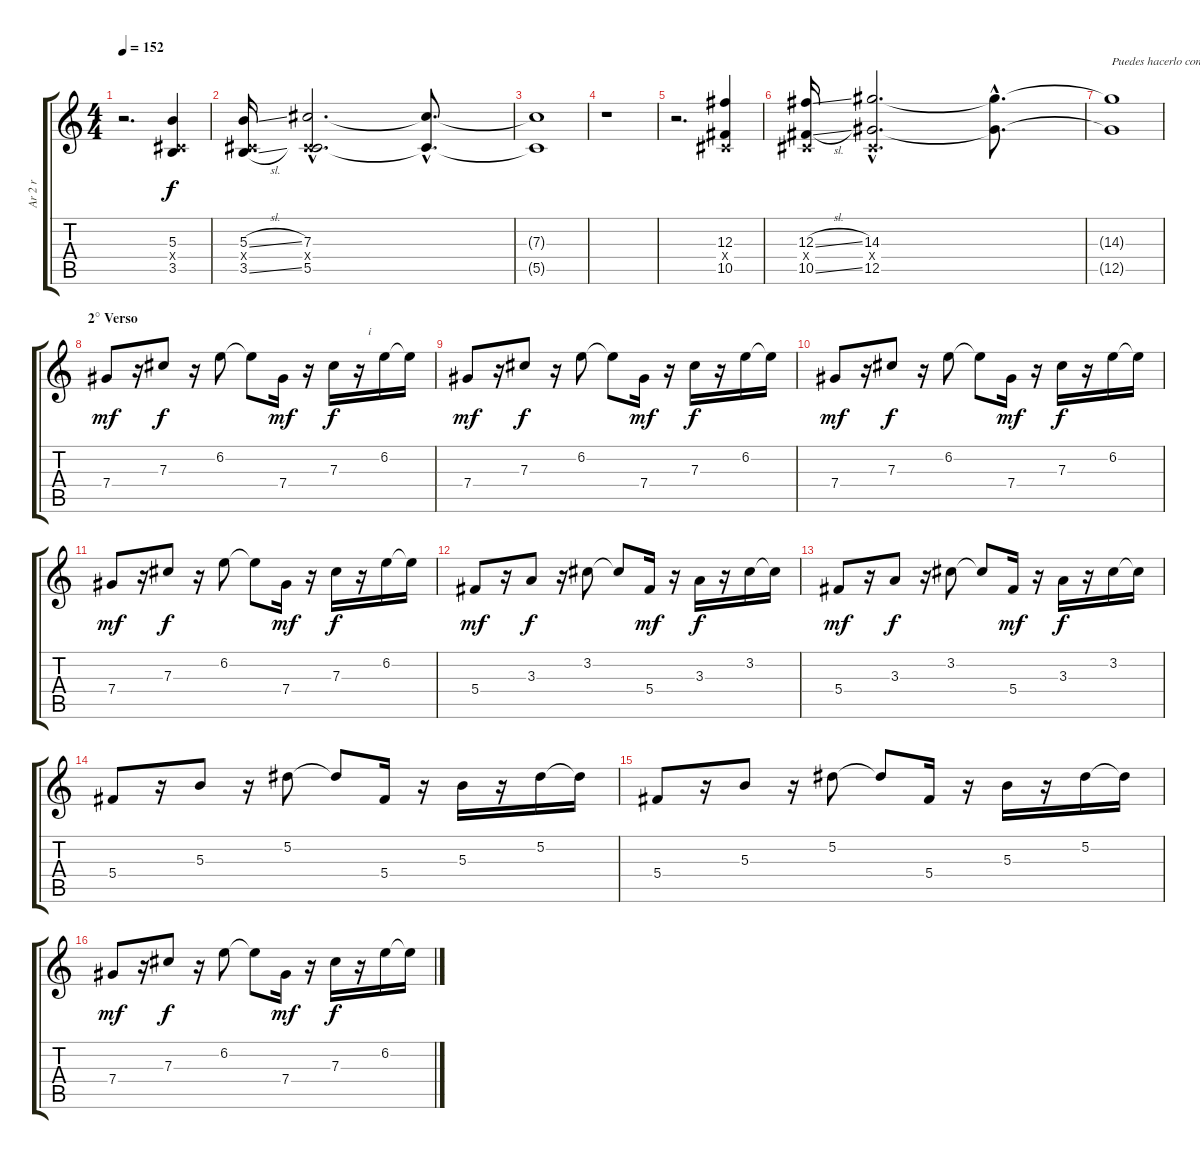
\track ("Ar 2 r" "Ar 2 r") {instrument overdrivenguitar}
\staff {score tabs}
\tuning (Eb4 Bb3 Gb3 Db3 Ab2 Eb2) {hide}
\ts (4 4)
\tempo 152
\clef g2
\ks c
r.2{d dy f} (5.3 0.4{x} 3.5).4 |
(5.3{sl} 0.4{x} 3.5{sl}).16 (7.3{hac} 0.4{hac x} 5.5{hac}).2{d} (7.3{hac t} 5.5{hac t}).8{d} |
(7.3{t} 5.5{t}).1 |
r.1 |
r.2{d} (12.3 0.4{x} 10.5).4 |
(12.3{sl} 0.4{x} 10.5{sl}).16 (14.3{hac} 0.4{hac x} 12.5{hac}).2{d} (14.3{hac t} 12.5{hac t}).8{d} |
(14.3{t} 12.5{t}).1{txt "Puedes hacerlo con palm mute , pero suena mejor as"} |
\section ("" "2° Verso ")
7.4.8{dy mf instrument overdrivenguitar} r.16 7.3.8{dy f} r.16 6.2.8 6.2{t}.8 7.4.16{dy mf} r.16 7.3.16{dy f} r.16{txt "   i"} 6.2.16 6.2{t}.16 |
7.4.8{dy mf} r.16 7.3.8{dy f} r.16 6.2.8 6.2{t}.8 7.4.16{dy mf} r.16 7.3.16{dy f} r.16 6.2.16 6.2{t}.16 |
7.4.8{dy mf} r.16 7.3.8{dy f} r.16 6.2.8 6.2{t}.8 7.4.16{dy mf} r.16 7.3.16{dy f} r.16 6.2.16 6.2{t}.16 |
7.4.8{dy mf} r.16 7.3.8{dy f} r.16 6.2.8 6.2{t}.8 7.4.16{dy mf} r.16 7.3.16{dy f} r.16 6.2.16 6.2{t}.16 |
5.4.8{dy mf} r.16 3.3.8{dy f} r.16 3.2.8 3.2{t}.8 5.4.16{dy mf} r.16 3.3.16{dy f} r.16 3.2.16 3.2{t}.16 |
5.4.8{dy mf} r.16 3.3.8{dy f} r.16 3.2.8 3.2{t}.8 5.4.16{dy mf} r.16 3.3.16{dy f} r.16 3.2.16 3.2{t}.16 |
5.4.8 r.16 5.3.8 r.16 5.2.8 5.2{t}.8 5.4.16 r.16 5.3.16 r.16 5.2.16 5.2{t}.16 |
5.4.8 r.16 5.3.8 r.16 5.2.8 5.2{t}.8 5.4.16 r.16 5.3.16 r.16 5.2.16 5.2{t}.16 |
7.4.8{dy mf} r.16 7.3.8{dy f} r.16 6.2.8 6.2{t}.8 7.4.16{dy mf} r.16 7.3.16{dy f} r.16 6.2.16 6.2{t}.16
